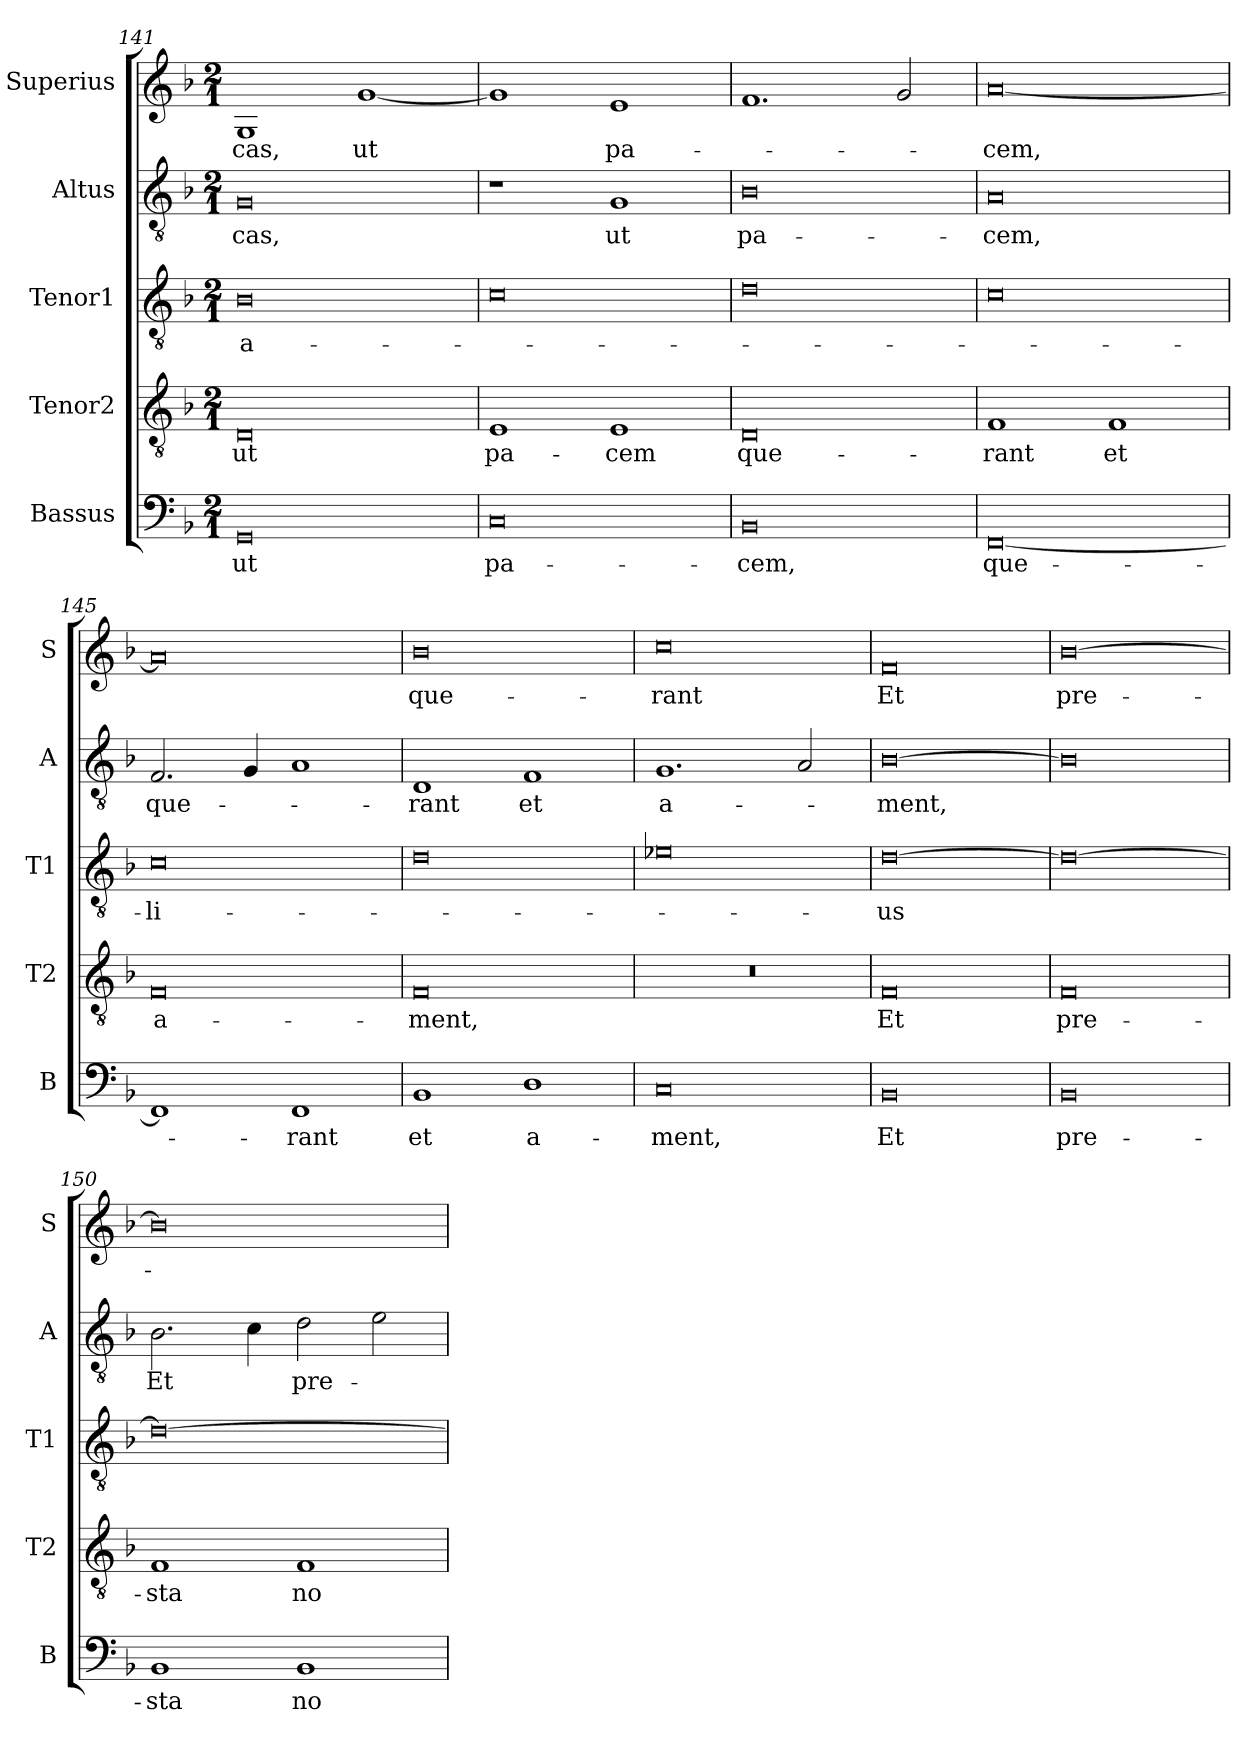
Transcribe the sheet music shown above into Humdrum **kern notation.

**kern	**text	**kern	**text	**kern	**text	**kern	**text	**kern	**text
*part5	*part5	*part4	*part4	*part3	*part3	*part2	*part2	*part1	*part1
*staff5	*staff5	*staff4	*staff4	*staff3	*staff3	*staff2	*staff2	*staff1	*staff1
*I"Bassus	*	*I"Tenor2	*	*I"Tenor1	*	*I"Altus	*	*I"Superius	*
*I'B	*	*I'T2	*	*I'T1	*	*I'A	*	*I'S	*
*clefF4	*	*clefGv2	*	*clefGv2	*	*clefGv2	*	*clefG2	*
*k[b-]	*	*k[b-]	*	*k[b-]	*	*k[b-]	*	*k[b-]	*
*M2/1	*	*M2/1	*	*M2/1	*	*M2/1	*	*M2/1	*
=141	=141	=141	=141	=141	=141	=141	=141	=141	=141
0GG	ut	0D	ut	0B-	a-	0G	-cas,	1G	-cas,
.	.	.	.	.	.	.	.	[1g	ut
=142	=142	=142	=142	=142	=142	=142	=142	=142	=142
0C	pa-	1E	pa-	0c	.	1r	.	1g]	.
.	.	1E	-cem	.	.	1G	ut	1e	pa-
=143	=143	=143	=143	=143	=143	=143	=143	=143	=143
0BB-	-cem,	0D	que-	0d	.	0B-	pa-	1.f	.
.	.	.	.	.	.	.	.	2g/	.
=144	=144	=144	=144	=144	=144	=144	=144	=144	=144
[0FF	que-	1F	-rant	0c	.	0A	-cem,	[0a	-cem,
.	.	1F	et	.	.	.	.	.	.
=145	=145	=145	=145	=145	=145	=145	=145	=145	=145
1FF]	.	0F	a-	0c	-li-	2.F/	que-	0a]	.
.	.	.	.	.	.	4G/	.	.	.
1FF	-rant	.	.	.	.	1A	.	.	.
=146	=146	=146	=146	=146	=146	=146	=146	=146	=146
1BB-	et	0F	-ment,	0d	.	1D	-rant	0b-	que-
1D	a-	.	.	.	.	1F	et	.	.
=147	=147	=147	=147	=147	=147	=147	=147	=147	=147
0C	-ment,	0r	.	0e-X	.	1.G	a-	0cc	-rant
.	.	.	.	.	.	2A/	.	.	.
=148	=148	=148	=148	=148	=148	=148	=148	=148	=148
0BB-	Et	0F	Et	[0d	-us	[0B-	-ment,	0f	Et
=149	=149	=149	=149	=149	=149	=149	=149	=149	=149
0BB-	pre-	0F	pre-	0d_	.	0B-]	.	[0b-	pre-
=150	=150	=150	=150	=150	=150	=150	=150	=150	=150
1BB-	-sta	1F	-sta	0d_	.	2.B-\	Et	0b-]	.
.	.	.	.	.	.	4c\	.	.	.
1BB-	no-	1F	no-	.	.	2d\	pre-	.	.
.	.	.	.	.	.	2e\	.	.	.
=	=	=	=	=	=	=	=	=	=
*-	*-	*-	*-	*-	*-	*-	*-	*-	*-
